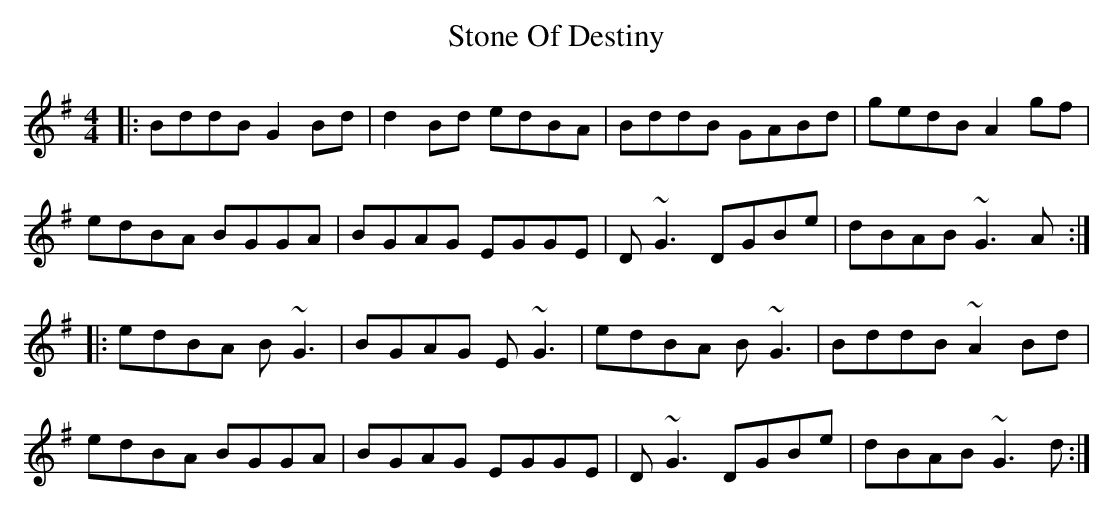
X:1
T: Stone Of Destiny
M: 4/4
L: 1/8
K: Gmaj
|:BddB G2Bd|d2 Bd edBA|BddB GABd|gedB A2gf|
edBA BGGA|BGAG EGGE|D~G3 DGBe|dBAB ~G3A:|
|:edBA B~G3|BGAG E~G3|edBA B~G3|BddB ~A2 Bd|
edBA BGGA|BGAG EGGE|D~G3 DGBe|dBAB ~G3 d:|
